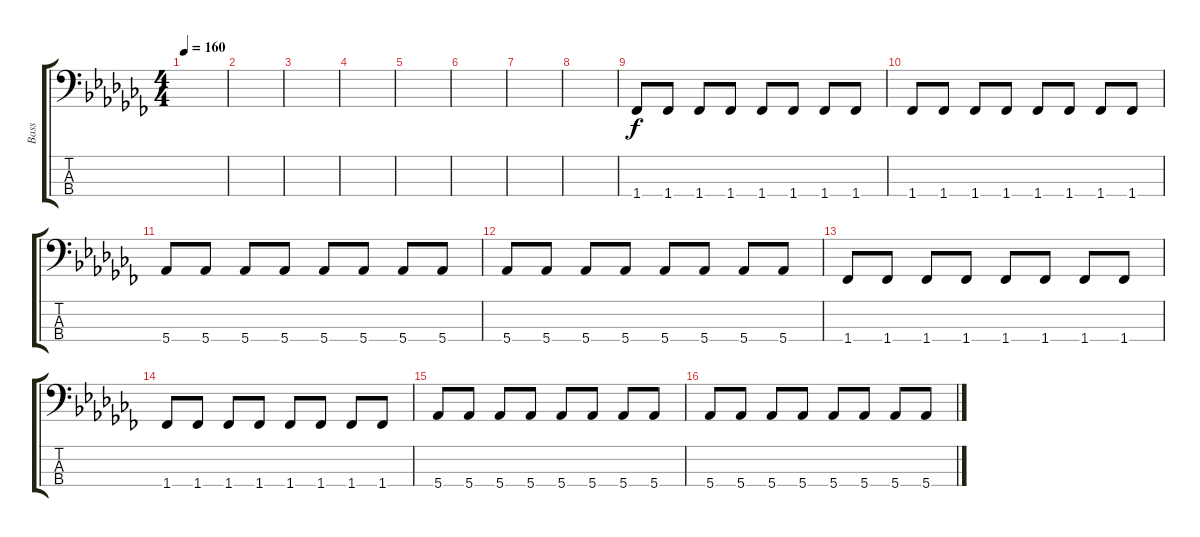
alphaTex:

\track ("Bass" "Bass") {instrument electricbassfinger}
\staff {score tabs}
\tuning (Gb2 Db2 Ab1 Eb1) {hide}
\ts (4 4)
\tempo 160
\clef f4
\ks cb
|
|
|
|
|
|
|
|
1.4.8 1.4.8 1.4.8 1.4.8 1.4.8 1.4.8 1.4.8 1.4.8 |
1.4.8 1.4.8 1.4.8 1.4.8 1.4.8 1.4.8 1.4.8 1.4.8 |
5.4.8 5.4.8 5.4.8 5.4.8 5.4.8 5.4.8 5.4.8 5.4.8 |
5.4.8 5.4.8 5.4.8 5.4.8 5.4.8 5.4.8 5.4.8 5.4.8 |
1.4.8 1.4.8 1.4.8 1.4.8 1.4.8 1.4.8 1.4.8 1.4.8 |
1.4.8 1.4.8 1.4.8 1.4.8 1.4.8 1.4.8 1.4.8 1.4.8 |
5.4.8 5.4.8 5.4.8 5.4.8 5.4.8 5.4.8 5.4.8 5.4.8 |
5.4.8 5.4.8 5.4.8 5.4.8 5.4.8 5.4.8 5.4.8 5.4.8
